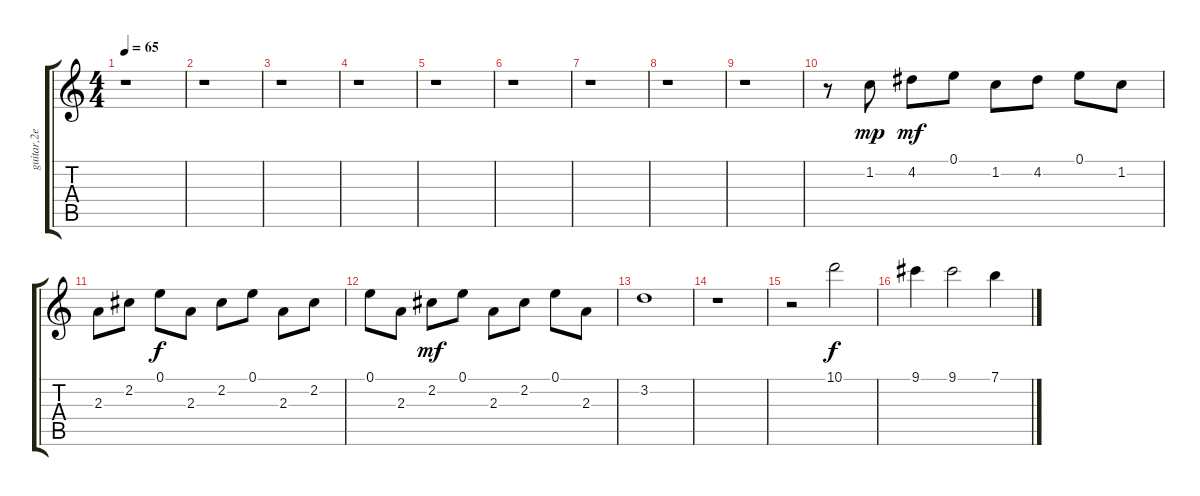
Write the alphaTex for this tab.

\track ("guitar,2e" "guitar,2e") {instrument electricguitarclean}
\staff {score tabs}
\tuning (E4 B3 G3 D3 A2 E2) {hide}
\ts (4 4)
\tempo 65
\clef g2
\ks c
r.1{dy mp} |
r.1 |
r.1 |
r.1 |
r.1 |
r.1 |
r.1 |
r.1 |
r.1 |
r.8 1.2.8{volume 12} 4.2.8{dy mf} 0.1.8 1.2.8 4.2.8 0.1.8 1.2.8 |
2.3.8 2.2.8 0.1.8{dy f} 2.3.8 2.2.8 0.1.8 2.3.8 2.2.8 |
0.1.8 2.3.8 2.2.8{dy mf} 0.1.8 2.3.8 2.2.8 0.1.8 2.3.8 |
3.2.1 |
r.1 |
r.2 10.1.2{dy f} |
9.1.4 9.1.2 7.1.4
